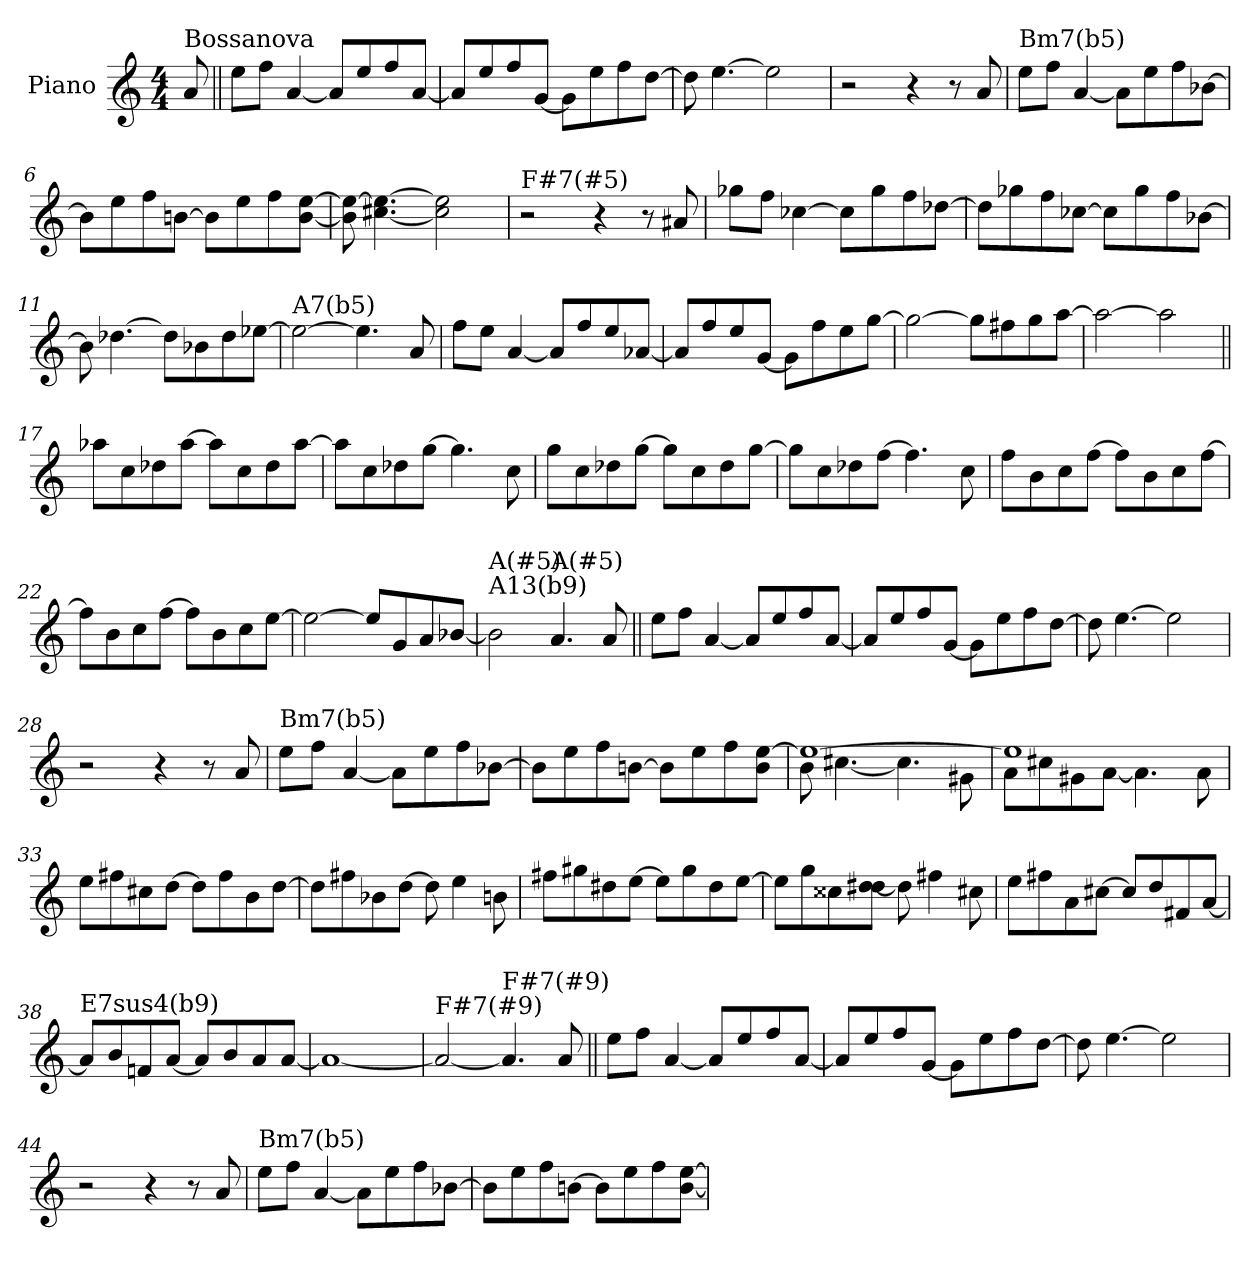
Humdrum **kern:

**kern
*part1
*staff1
*I"Piano
*I'Pno
*clefG2
*k[]
*C:
*M4/4
=
!LO:TX:a:t=Bossanova
8a/
=1||
8ee\L
8ff\J
[4a/
8a/L]
8ee/
8ff/
[8a/J
=2
8a/L]
8ee/
8ff/
[8g/J
8g\L]
8ee\
8ff\
[8dd\J
=3
8dd\]
[4.ee\
2ee\]
=4
2r
4r
8r
8a/
!!LO:LB:g=z
=5
!LO:TX:a:t=Bm7(b5)
8ee\L
8ff\J
[4a/
8a\L]
8ee\
8ff\
[8b-X\J
=6
8b-\L]
8ee\
8ff\
[8bn\J
8b\L]
8ee\
8ff\
[8b\ [8ee\J
=7
8b\] 8ee\_
[4.cc#X\ 4.ee\_
2cc#\] 2ee\]
=8
!LO:TX:a:t=F#7(#5)
2r
4r
8r
8a#X/
!!LO:LB:g=z
=9
8gg-X\L
8ff\J
[4cc-X\
8cc-\L]
8gg-\
8ff\
[8dd-X\J
=10
8dd-\L]
8gg-X\
8ff\
[8cc-X\J
8cc-\L]
8gg-\
8ff\
[8b-X\J
=11
8b-\]
[4.dd-X\
8dd-\L]
8b-\
8dd-\
[8ee-X\J
=12
!LO:TX:a:t=A7(b5)
2ee-\_
4.ee-\]
8a/
!!LO:LB:g=z
=13
8ff\L
8ee\J
[4a/
8a/L]
8ff/
8ee/
[8a-X/J
=14
8a-/L]
8ff/
8ee/
[8g/J
8g\L]
8ff\
8ee\
[8gg\J
=15
2gg\_
8gg\L]
8ff#X\
8gg\
[8aa\J
=16
2aa\_
2aa\]
!!LO:LB:g=z
=17||
8aa-X\L
8cc\
8dd-X\
[8aa-\J
8aa-\L]
8cc\
8dd-\
[8aa-\J
=18
8aa-\L]
8cc\
8dd-X\
[8gg\J
4.gg\]
8cc\
=19
8gg\L
8cc\
8dd-X\
[8gg\J
8gg\L]
8cc\
8dd-\
[8gg\J
=20
8gg\L]
8cc\
8dd-X\
[8ff\J
4.ff\]
8cc\
!!LO:LB:g=z
=21
8ff\L
8b\
8cc\
[8ff\J
8ff\L]
8b\
8cc\
[8ff\J
=22
8ff\L]
8b\
8cc\
[8ff\J
8ff\L]
8b\
8cc\
[8ee\J
=23
2ee\_
8ee/L]
8g/
8a/
[8b-X/J
=24
!LO:TX:a:t=A13(b9)
!LO:TX:a:t=A(#5)
2b-\]
!LO:TX:a:t=A(#5)
4.a/
8a/
!!LO:LB:g=z
=25||
8ee\L
8ff\J
[4a/
8a/L]
8ee/
8ff/
[8a/J
=26
8a/L]
8ee/
8ff/
[8g/J
8g\L]
8ee\
8ff\
[8dd\J
=27
8dd\]
[4.ee\
2ee\]
=28
2r
4r
8r
8a/
!!LO:LB:g=z
=29
!LO:TX:a:t=Bm7(b5)
8ee\L
8ff\J
[4a/
8a\L]
8ee\
8ff\
[8b-X\J
=30
8b-\L]
8ee\
8ff\
[8bn\J
8b\L]
8ee\
8ff\
8b\ [8ee\J
=31
*^
1ee_	8b\
.	[4.cc#X\
.	4.cc#\]
.	8g#X\
=32	=32
1ee]	8a\L
.	8cc#X\
.	8g#X\
.	[8a\J
.	4.a\]
.	8a\
*v	*v
!!LO:LB:g=z
=33
8ee\L
8ff#X\
8cc#X\
[8dd\J
8dd\L]
8ff#\
8b\
[8dd\J
=34
8dd\L]
8ff#X\
8b-X\
[8dd\J
8dd\]
4ee\
8bn\
=35
8ff#X\L
8gg#X\
8dd#X\
[8ee\J
8ee\L]
8gg#\
8dd#\
[8ee\J
=36
8ee\L]
8gg\
8cc##X\
[8dd\ 8dd#X\J
8dd\]
4ff#X\
8cc#X\
!!LO:PB:g=z
=37
8ee\L
8ff#X\
8a\
[8cc#X\J
8cc#/L]
8dd/
8f#X/
[8a/J
=38
!LO:TX:a:t=E7sus4(b9)
8a/L]
8b/
8fn/
[8a/J
8a/L]
8b/
8a/
[8a/J
=39
1a_
=40
!LO:TX:a:t=F#7(#9)
2a/_
!LO:TX:a:t=F#7(#9)
4.a/]
8a/
!!LO:LB:g=z
=41||
8ee\L
8ff\J
[4a/
8a/L]
8ee/
8ff/
[8a/J
=42
8a/L]
8ee/
8ff/
[8g/J
8g\L]
8ee\
8ff\
[8dd\J
=43
8dd\]
[4.ee\
2ee\]
=44
2r
4r
8r
8a/
!!LO:LB:g=z
=45
!LO:TX:a:t=Bm7(b5)
8ee\L
8ff\J
[4a/
8a\L]
8ee\
8ff\
[8b-X\J
=46
8b-\L]
8ee\
8ff\
[8bn\J
8b\L]
8ee\
8ff\
[8b\ [8ee\J
=
*-
